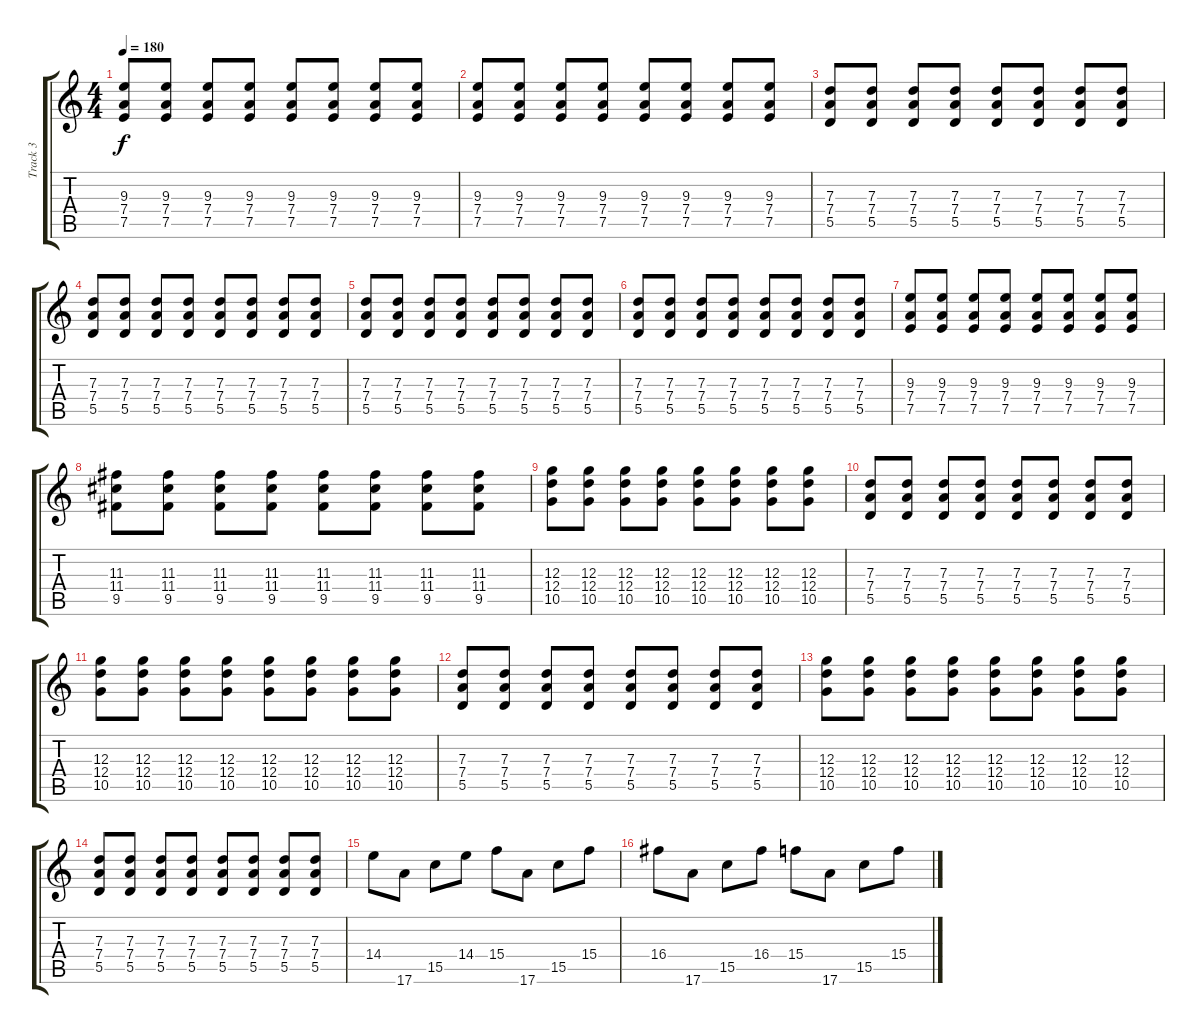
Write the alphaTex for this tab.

\track ("Track 3" "Track 3") {instrument overdrivenguitar}
\staff {score tabs}
\tuning (E4 B3 G3 D3 A2 E2) {hide}
\ts (4 4)
\tempo 180
\clef g2
\ks c
(9.3 7.4 7.5).8{dy f} (9.3 7.4 7.5).8 (9.3 7.4 7.5).8 (9.3 7.4 7.5).8 (9.3 7.4 7.5).8 (9.3 7.4 7.5).8 (9.3 7.4 7.5).8 (9.3 7.4 7.5).8 |
(9.3 7.4 7.5).8 (9.3 7.4 7.5).8 (9.3 7.4 7.5).8 (9.3 7.4 7.5).8 (9.3 7.4 7.5).8 (9.3 7.4 7.5).8 (9.3 7.4 7.5).8 (9.3 7.4 7.5).8 |
(7.3 7.4 5.5).8 (7.3 7.4 5.5).8 (7.3 7.4 5.5).8 (7.3 7.4 5.5).8 (7.3 7.4 5.5).8 (7.3 7.4 5.5).8 (7.3 7.4 5.5).8 (7.3 7.4 5.5).8 |
(7.3 7.4 5.5).8 (7.3 7.4 5.5).8 (7.3 7.4 5.5).8 (7.3 7.4 5.5).8 (7.3 7.4 5.5).8 (7.3 7.4 5.5).8 (7.3 7.4 5.5).8 (7.3 7.4 5.5).8 |
(7.3 7.4 5.5).8 (7.3 7.4 5.5).8 (7.3 7.4 5.5).8 (7.3 7.4 5.5).8 (7.3 7.4 5.5).8 (7.3 7.4 5.5).8 (7.3 7.4 5.5).8 (7.3 7.4 5.5).8 |
(7.3 7.4 5.5).8 (7.3 7.4 5.5).8 (7.3 7.4 5.5).8 (7.3 7.4 5.5).8 (7.3 7.4 5.5).8 (7.3 7.4 5.5).8 (7.3 7.4 5.5).8 (7.3 7.4 5.5).8 |
(9.3 7.4 7.5).8 (9.3 7.4 7.5).8 (9.3 7.4 7.5).8 (9.3 7.4 7.5).8 (9.3 7.4 7.5).8 (9.3 7.4 7.5).8 (9.3 7.4 7.5).8 (9.3 7.4 7.5).8 |
(11.3 11.4 9.5).8 (11.3 11.4 9.5).8 (11.3 11.4 9.5).8 (11.3 11.4 9.5).8 (11.3 11.4 9.5).8 (11.3 11.4 9.5).8 (11.3 11.4 9.5).8 (11.3 11.4 9.5).8 |
(12.3 12.4 10.5).8 (12.3 12.4 10.5).8 (12.3 12.4 10.5).8 (12.3 12.4 10.5).8 (12.3 12.4 10.5).8 (12.3 12.4 10.5).8 (12.3 12.4 10.5).8 (12.3 12.4 10.5).8 |
(7.3 7.4 5.5).8 (7.3 7.4 5.5).8 (7.3 7.4 5.5).8 (7.3 7.4 5.5).8 (7.3 7.4 5.5).8 (7.3 7.4 5.5).8 (7.3 7.4 5.5).8 (7.3 7.4 5.5).8 |
(12.3 12.4 10.5).8 (12.3 12.4 10.5).8 (12.3 12.4 10.5).8 (12.3 12.4 10.5).8 (12.3 12.4 10.5).8 (12.3 12.4 10.5).8 (12.3 12.4 10.5).8 (12.3 12.4 10.5).8 |
(7.3 7.4 5.5).8 (7.3 7.4 5.5).8 (7.3 7.4 5.5).8 (7.3 7.4 5.5).8 (7.3 7.4 5.5).8 (7.3 7.4 5.5).8 (7.3 7.4 5.5).8 (7.3 7.4 5.5).8 |
(12.3 12.4 10.5).8 (12.3 12.4 10.5).8 (12.3 12.4 10.5).8 (12.3 12.4 10.5).8 (12.3 12.4 10.5).8 (12.3 12.4 10.5).8 (12.3 12.4 10.5).8 (12.3 12.4 10.5).8 |
(7.3 7.4 5.5).8 (7.3 7.4 5.5).8 (7.3 7.4 5.5).8 (7.3 7.4 5.5).8 (7.3 7.4 5.5).8 (7.3 7.4 5.5).8 (7.3 7.4 5.5).8 (7.3 7.4 5.5).8 |
14.4.8{volume 7} 17.6.8 15.5.8 14.4.8 15.4.8 17.6.8 15.5.8 15.4.8 |
16.4.8 17.6.8 15.5.8 16.4.8 15.4.8 17.6.8 15.5.8 15.4.8
